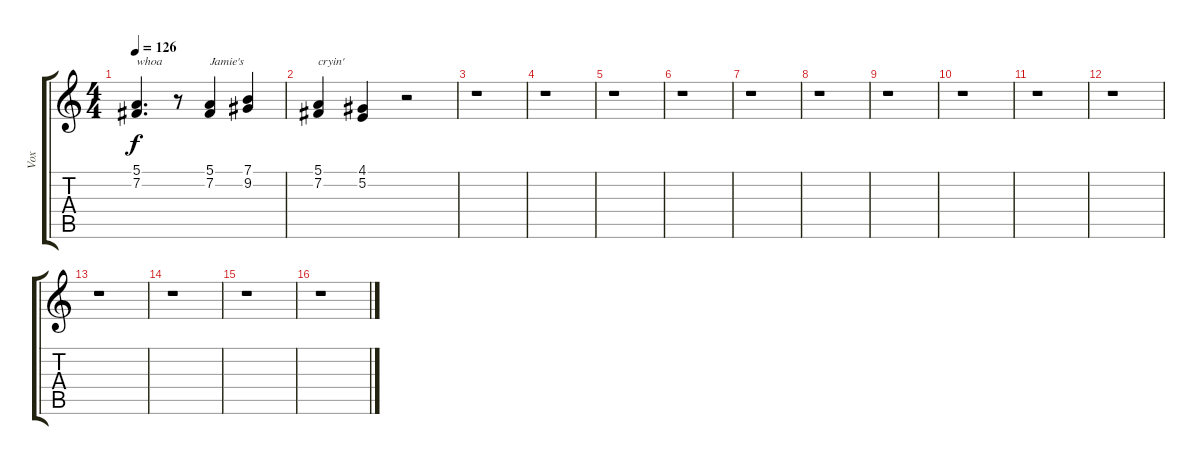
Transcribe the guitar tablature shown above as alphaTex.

\track ("Vox" "Vox") {instrument altosax}
\staff {score tabs}
\tuning (E4 B3 G3 D3 A2 E2) {hide}
\ts (4 4)
\tempo 126
\clef g2
\ks c
(5.1 7.2).4{d txt "whoa" dy f} r.8 (5.1 7.2).4{txt "Jamie's"} (7.1 9.2).4 |
(5.1 7.2).4{txt "cryin'"} (4.1 5.2).4 r.2 |
r.1 |
r.1 |
r.1 |
r.1 |
r.1 |
r.1 |
r.1 |
r.1 |
r.1 |
r.1 |
r.1 |
r.1 |
r.1 |
r.1
